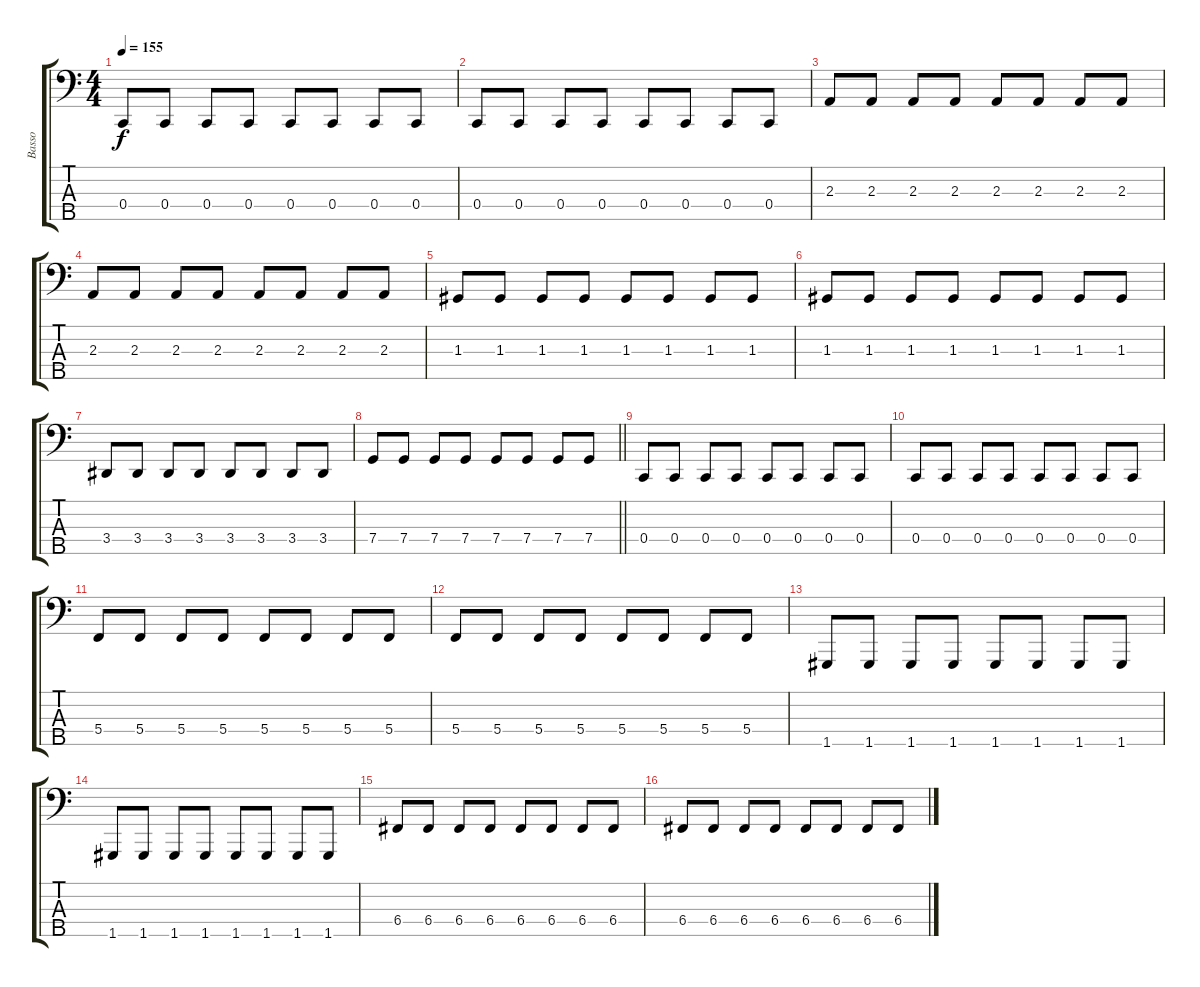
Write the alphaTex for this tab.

\track ("Basso" "Basso") {instrument electricbassfinger}
\staff {score tabs}
\tuning (F2 C2 G1 C1 G0) {hide}
\ts (4 4)
\tempo 155
\clef f4
\ks c
0.4.8{dy f} 0.4.8 0.4.8 0.4.8 0.4.8 0.4.8 0.4.8 0.4.8 |
0.4.8 0.4.8 0.4.8 0.4.8 0.4.8 0.4.8 0.4.8 0.4.8 |
2.3.8 2.3.8 2.3.8 2.3.8 2.3.8 2.3.8 2.3.8 2.3.8 |
2.3.8 2.3.8 2.3.8 2.3.8 2.3.8 2.3.8 2.3.8 2.3.8 |
1.3.8 1.3.8 1.3.8 1.3.8 1.3.8 1.3.8 1.3.8 1.3.8 |
1.3.8 1.3.8 1.3.8 1.3.8 1.3.8 1.3.8 1.3.8 1.3.8 |
3.4.8 3.4.8 3.4.8 3.4.8 3.4.8 3.4.8 3.4.8 3.4.8 |
\barLineRight lightlight
7.4.8 7.4.8 7.4.8 7.4.8 7.4.8 7.4.8 7.4.8 7.4.8 |
\section ("" "")
0.4.8 0.4.8 0.4.8 0.4.8 0.4.8 0.4.8 0.4.8 0.4.8 |
0.4.8 0.4.8 0.4.8 0.4.8 0.4.8 0.4.8 0.4.8 0.4.8 |
5.4.8 5.4.8 5.4.8 5.4.8 5.4.8 5.4.8 5.4.8 5.4.8 |
5.4.8 5.4.8 5.4.8 5.4.8 5.4.8 5.4.8 5.4.8 5.4.8 |
1.5.8 1.5.8 1.5.8 1.5.8 1.5.8 1.5.8 1.5.8 1.5.8 |
1.5.8 1.5.8 1.5.8 1.5.8 1.5.8 1.5.8 1.5.8 1.5.8 |
6.4.8 6.4.8 6.4.8 6.4.8 6.4.8 6.4.8 6.4.8 6.4.8 |
6.4.8 6.4.8 6.4.8 6.4.8 6.4.8 6.4.8 6.4.8 6.4.8
